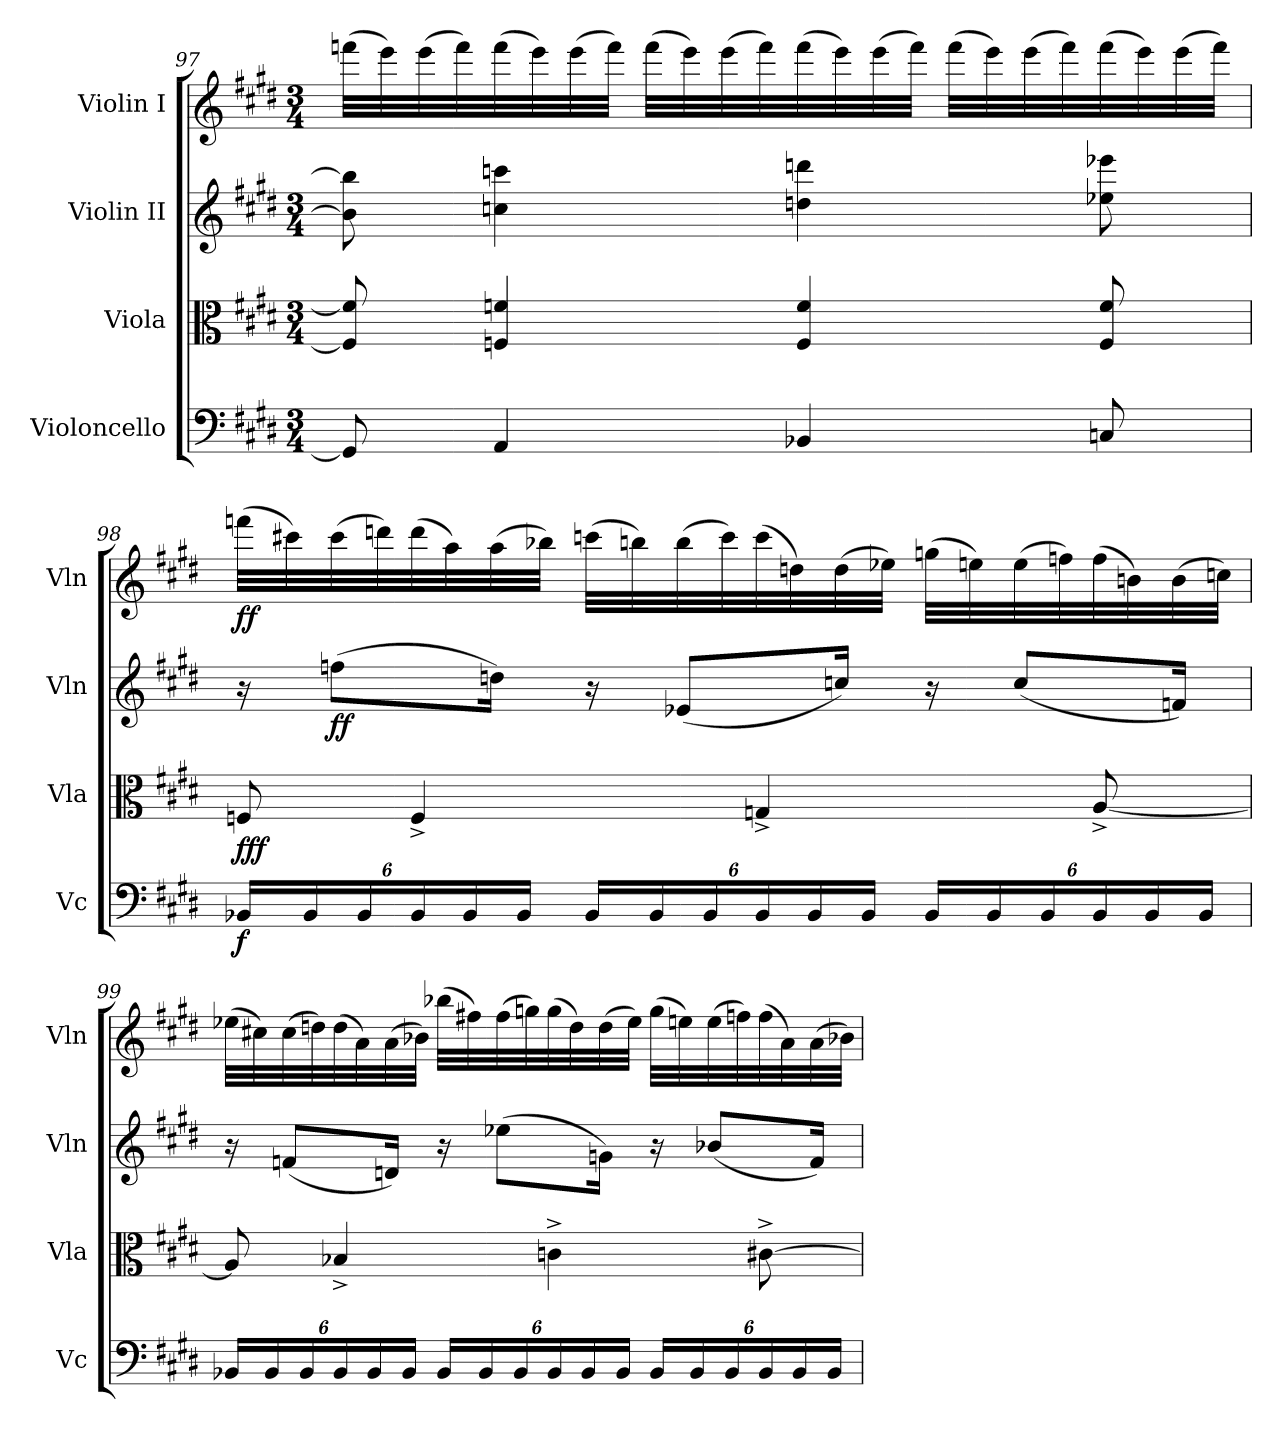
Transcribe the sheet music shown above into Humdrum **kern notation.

**kern	**dynam	**kern	**dynam	**kern	**dynam	**kern	**dynam
*part4	*part4	*part3	*part3	*part2	*part2	*part1	*part1
*staff4	*staff4	*staff3	*staff3	*staff2	*staff2	*staff1	*staff1
*I"Violoncello	*	*I"Viola	*	*I"Violin II	*	*I"Violin I	*
*I'Vc	*	*I'Vla	*	*I'Vln	*	*I'Vln	*
!!LO:LB:g=z
*clefF4	*	*clefC3	*	*clefG2	*	*clefG2	*
*k[f#c#g#d#]	*	*k[f#c#g#d#]	*	*k[f#c#g#d#]	*	*k[f#c#g#d#]	*
*M3/4	*	*M3/4	*	*M3/4	*	*M3/4	*
=97	=97	=97	=97	=97	=97	=97	=97
8GG#/]	.	8F/] 8f/]	.	8b\] 8bb\]	.	(>32fffn\LLL	.
.	.	.	.	.	.	32eee\)	.
.	.	.	.	.	.	(>32eee\	.
.	.	.	.	.	.	32fff\)	.
4AA/	.	4Fn/ 4fn/	.	4ccn\ 4cccn\	.	(>32fff\	.
.	.	.	.	.	.	32eee\)	.
.	.	.	.	.	.	(>32eee\	.
.	.	.	.	.	.	32fff\JJJ)	.
.	.	.	.	.	.	(>32fff\LLL	.
.	.	.	.	.	.	32eee\)	.
.	.	.	.	.	.	(>32eee\	.
.	.	.	.	.	.	32fff\)	.
4BB-X/	.	4F/ 4f/	.	4ddn\ 4dddn\	.	(>32fff\	.
.	.	.	.	.	.	32eee\)	.
.	.	.	.	.	.	(>32eee\	.
.	.	.	.	.	.	32fff\JJJ)	.
.	.	.	.	.	.	(>32fff\LLL	.
.	.	.	.	.	.	32eee\)	.
.	.	.	.	.	.	(>32eee\	.
.	.	.	.	.	.	32fff\)	.
8Cn/	.	8F/ 8f/	.	8ee-X\ 8eee-X\	.	(>32fff\	.
.	.	.	.	.	.	32eee\)	.
.	.	.	.	.	.	(>32eee\	.
.	.	.	.	.	.	32fff\JJJ)	.
=98	=98	=98	=98	=98	=98	=98	=98
*Xbrackettup	*	*	*	*	*	*	*
!	!LO:DY:b	!	!LO:DY:b	!	!	!	!LO:DY:b
24BB-X/LL	f	8Fn/	fff	16r	.	(>32fffn\LLL	ff
.	.	.	.	.	.	32ccc#X\)	.
24BB-/	.	.	.	.	.	.	.
!	!	!	!	!	!LO:DY:b	!	!
.	.	.	.	(>8ffn\L	ff	(>32ccc#\	.
24BB-/	.	.	.	.	.	.	.
.	.	.	.	.	.	32dddn\)	.
24BB-/	.	4F^/	.	.	.	(>32ddd\	.
.	.	.	.	.	.	32aa\)	.
24BB-/	.	.	.	.	.	.	.
.	.	.	.	16ddn\Jk)	.	(>32aa\	.
24BB-/JJ	.	.	.	.	.	.	.
.	.	.	.	.	.	32bb-X\JJJ)	.
24BB-/LL	.	.	.	16r	.	(>32cccn\LLL	.
.	.	.	.	.	.	32bbn\)	.
24BB-/	.	.	.	.	.	.	.
.	.	.	.	(<8e-X/L	.	(>32bb\	.
24BB-/	.	.	.	.	.	.	.
.	.	.	.	.	.	32ccc\)	.
24BB-/	.	4Gn^/	.	.	.	(>32ccc\	.
.	.	.	.	.	.	32ddn\)	.
24BB-/	.	.	.	.	.	.	.
.	.	.	.	16ccn/Jk)	.	(>32dd\	.
24BB-/JJ	.	.	.	.	.	.	.
.	.	.	.	.	.	32ee-X\JJJ)	.
24BB-/LL	.	.	.	16r	.	(>32ggn\LLL	.
.	.	.	.	.	.	32een\)	.
24BB-/	.	.	.	.	.	.	.
.	.	.	.	(<8cc/L	.	(>32ee\	.
24BB-/	.	.	.	.	.	.	.
.	.	.	.	.	.	32ffn\)	.
24BB-/	.	[8A^/	.	.	.	(>32ff\	.
.	.	.	.	.	.	32bn\)	.
24BB-/	.	.	.	.	.	.	.
.	.	.	.	16fn/Jk)	.	(>32b\	.
24BB-/JJ	.	.	.	.	.	.	.
.	.	.	.	.	.	32ccn\JJJ)	.
!!LO:PB:g=z
=99	=99	=99	=99	=99	=99	=99	=99
24BB-X/LL	.	8A/]	.	16r	.	(>32ee-X\LLL	.
.	.	.	.	.	.	32cc#X\)	.
24BB-/	.	.	.	.	.	.	.
.	.	.	.	(<8fn/L	.	(>32cc#\	.
24BB-/	.	.	.	.	.	.	.
.	.	.	.	.	.	32ddn\)	.
24BB-/	.	4B-X^/	.	.	.	(>32dd\	.
.	.	.	.	.	.	32a\)	.
24BB-/	.	.	.	.	.	.	.
.	.	.	.	16dn/Jk)	.	(>32a\	.
24BB-/JJ	.	.	.	.	.	.	.
.	.	.	.	.	.	32b-X\JJJ)	.
24BB-/LL	.	.	.	16r	.	(>32bb-X\LLL	.
.	.	.	.	.	.	32ff#X\)	.
24BB-/	.	.	.	.	.	.	.
.	.	.	.	(>8ee-X\L	.	(>32ff#\	.
24BB-/	.	.	.	.	.	.	.
.	.	.	.	.	.	32ggn\)	.
24BB-/	.	4cn^\	.	.	.	(>32gg\	.
.	.	.	.	.	.	32dd\)	.
24BB-/	.	.	.	.	.	.	.
.	.	.	.	16gn\Jk)	.	(>32dd\	.
24BB-/JJ	.	.	.	.	.	.	.
.	.	.	.	.	.	32ee-\JJJ)	.
24BB-/LL	.	.	.	16r	.	(>32gg\LLL	.
.	.	.	.	.	.	32een\)	.
24BB-/	.	.	.	.	.	.	.
.	.	.	.	(<8b-X/L	.	(>32ee\	.
24BB-/	.	.	.	.	.	.	.
.	.	.	.	.	.	32ffn\)	.
24BB-/	.	[8c#X^\	.	.	.	(>32ff\	.
.	.	.	.	.	.	32a\)	.
24BB-/	.	.	.	.	.	.	.
.	.	.	.	16f/Jk)	.	(>32a\	.
24BB-/JJ	.	.	.	.	.	.	.
.	.	.	.	.	.	32b-X\JJJ)	.
=	=	=	=	=	=	=	=
*-	*-	*-	*-	*-	*-	*-	*-
